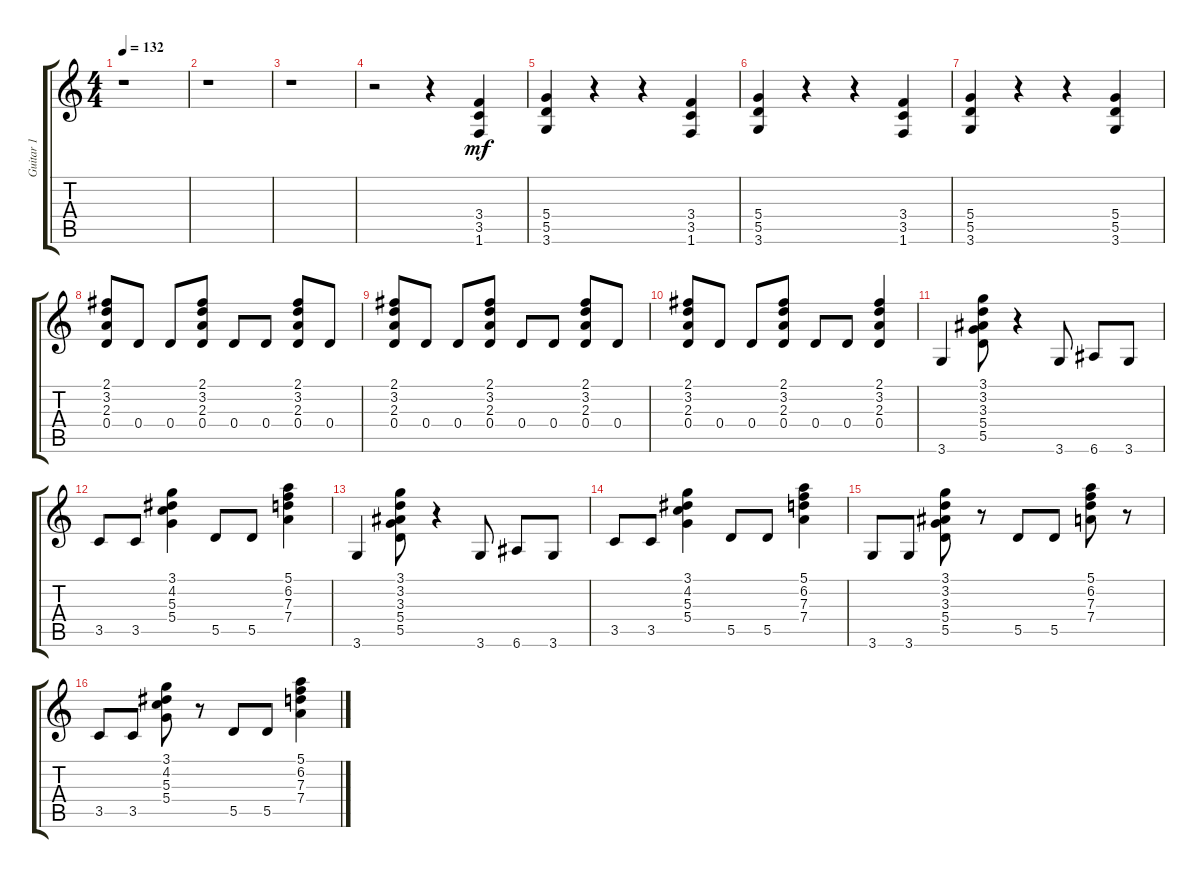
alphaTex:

\track ("Guitar 1" "Guitar 1") {instrument distortionguitar}
\staff {score tabs}
\tuning (E4 B3 G3 D3 A2 E2) {hide}
\ts (4 4)
\tempo 132
\clef g2
\ks c
r.1{dy mf} |
r.1 |
r.1 |
r.2 r.4 (3.4 3.5 1.6).4 |
(5.4 5.5 3.6).4 r.4 r.4 (3.4 3.5 1.6).4 |
(5.4 5.5 3.6).4 r.4 r.4 (3.4 3.5 1.6).4 |
(5.4 5.5 3.6).4 r.4 r.4 (5.4 5.5 3.6).4 |
(2.1 3.2 2.3 0.4).8 0.4.8 0.4.8 (2.1 3.2 2.3 0.4).8 0.4.8 0.4.8 (2.1 3.2 2.3 0.4).8 0.4.8 |
(2.1 3.2 2.3 0.4).8 0.4.8 0.4.8 (2.1 3.2 2.3 0.4).8 0.4.8 0.4.8 (2.1 3.2 2.3 0.4).8 0.4.8 |
(2.1 3.2 2.3 0.4).8 0.4.8 0.4.8 (2.1 3.2 2.3 0.4).8 0.4.8 0.4.8 (2.1 3.2 2.3 0.4).4 |
3.6.4 (3.1 3.2 3.3 5.4 5.5).8 r.4 3.6.8 6.6.8 3.6.8 |
3.5.8 3.5.8 (3.1 4.2 5.3 5.4).4 5.5.8 5.5.8 (5.1 6.2 7.3 7.4).4 |
3.6.4 (3.1 3.2 3.3 5.4 5.5).8 r.4 3.6.8 6.6.8 3.6.8 |
3.5.8 3.5.8 (3.1 4.2 5.3 5.4).4 5.5.8 5.5.8 (5.1 6.2 7.3 7.4).4 |
3.6.8 3.6.8 (3.1 3.2 3.3 5.4 5.5).8 r.8 5.5.8 5.5.8 (5.1 6.2 7.3 7.4).8 r.8 |
3.5.8 3.5.8 (3.1 4.2 5.3 5.4).8 r.8 5.5.8 5.5.8 (5.1 6.2 7.3 7.4).4
